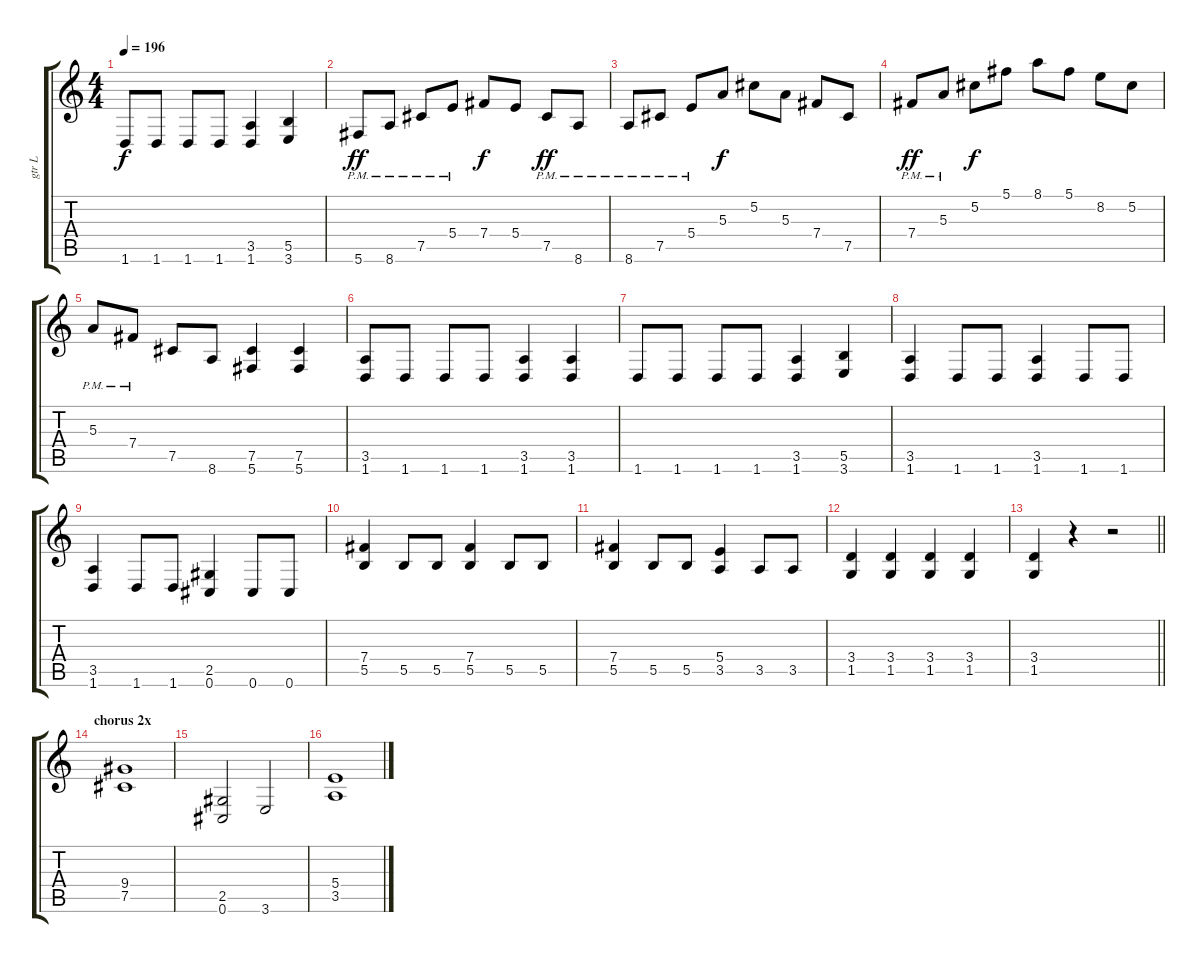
\track ("gtr L" "gtr L") {instrument distortionguitar}
\staff {score tabs}
\tuning (Db4 Ab3 E3 B2 Gb2 Db2) {hide}
\ts (4 4)
\tempo 196
\clef g2
\ks c
1.6.8{dy f} 1.6.8 1.6.8 1.6.8 (3.5 1.6).4 (5.5 3.6).4 |
5.6{pm}.8{dy ff} 8.6{pm}.8 7.5{pm}.8 5.4{pm}.8 7.4.8{dy f} 5.4.8 7.5{pm}.8{dy ff} 8.6{pm}.8 |
8.6{pm}.8 7.5{pm}.8 5.4{pm}.8 5.3.8{dy f} 5.2.8 5.3.8 7.4.8 7.5.8 |
7.4{pm}.8{dy ff} 5.3{pm}.8 5.2.8{dy f} 5.1.8 8.1.8 5.1.8 8.2.8 5.2.8 |
5.3{pm}.8 7.4{pm}.8 7.5.8 8.6.8 (7.5 5.6).4 (7.5 5.6).4 |
(3.5 1.6).8 1.6.8 1.6.8 1.6.8 (3.5 1.6).4 (3.5 1.6).4 |
1.6.8 1.6.8 1.6.8 1.6.8 (3.5 1.6).4 (5.5 3.6).4 |
(3.5 1.6).4 1.6.8 1.6.8 (3.5 1.6).4 1.6.8 1.6.8 |
(3.5 1.6).4 1.6.8 1.6.8 (2.5 0.6).4 0.6.8 0.6.8 |
(7.4 5.5).4 5.5.8 5.5.8 (7.4 5.5).4 5.5.8 5.5.8 |
(7.4 5.5).4 5.5.8 5.5.8 (5.4 3.5).4 3.5.8 3.5.8 |
(3.4 1.5).4 (3.4 1.5).4 (3.4 1.5).4 (3.4 1.5).4 |
\barLineRight lightlight
(3.4 1.5).4 r.4 r.2 |
\section ("" "chorus 2x")
(9.4 7.5).1 |
(2.5 0.6).2 3.6.2 |
(5.4 3.5).1
